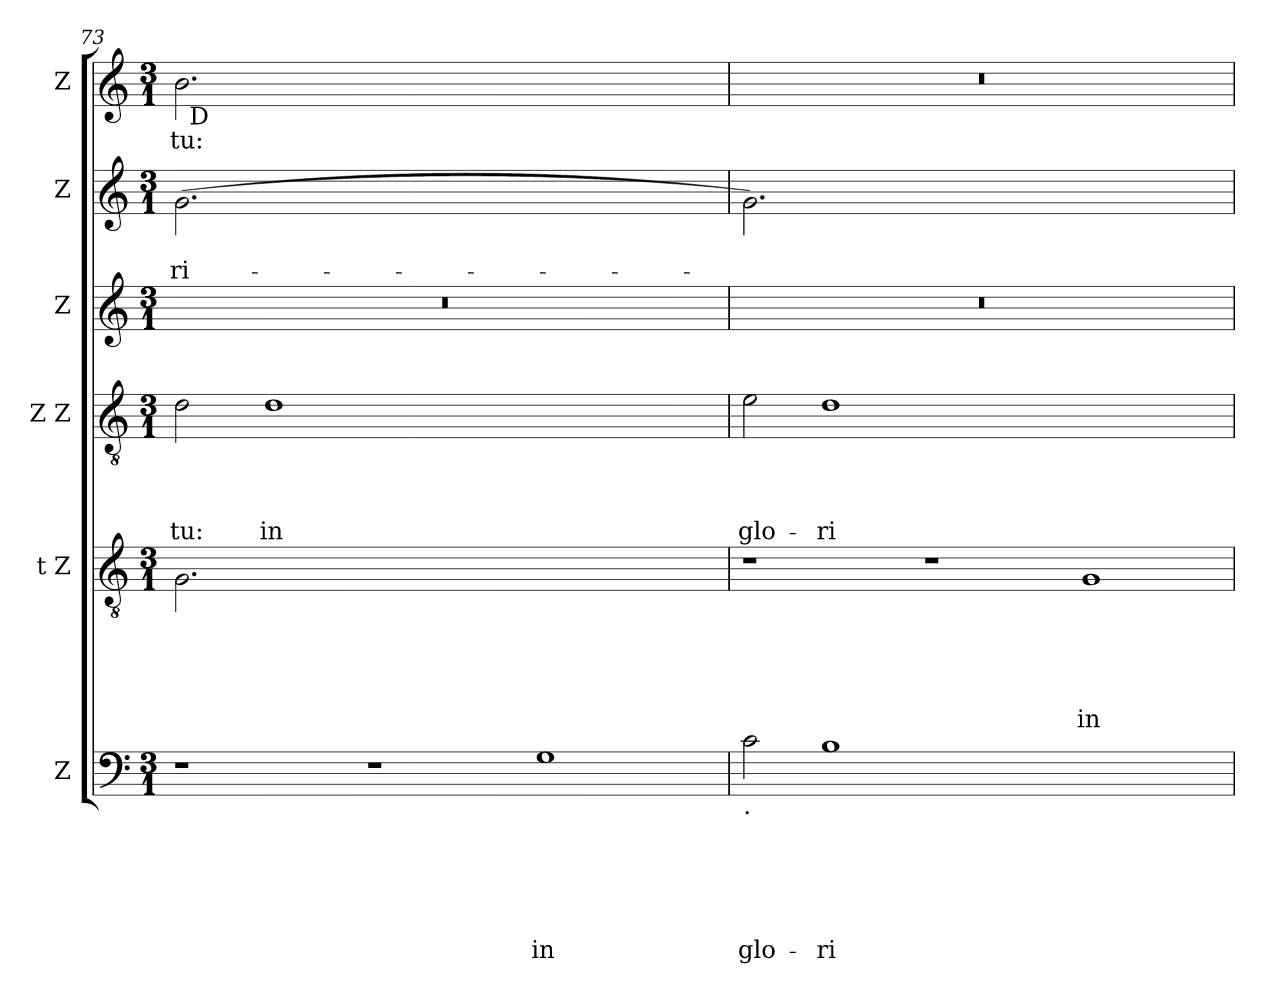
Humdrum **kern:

**kern	**text	**text	**text	**text	**text	**text	**kern	**text	**text	**text	**text	**text	**kern	**text	**text	**text	**text	**kern	**kern	**text	**text	**kern	**text
*part6	*part6	*part6	*part6	*part6	*part6	*part6	*part5	*part5	*part5	*part5	*part5	*part5	*part4	*part4	*part4	*part4	*part4	*part3	*part2	*part2	*part2	*part1	*part1
*staff6	*staff6	*staff6	*staff6	*staff6	*staff6	*staff6	*staff5	*staff5	*staff5	*staff5	*staff5	*staff5	*staff4	*staff4	*staff4	*staff4	*staff4	*staff3	*staff2	*staff2	*staff2	*staff1	*staff1
*I"Z	*	*	*	*	*	*	*I"t Z	*	*	*	*	*	*I"Z Z	*	*	*	*	*I"Z	*I"Z	*	*	*I"Z	*
*clefF4	*	*	*	*	*	*	*clefGv2	*	*	*	*	*	*clefGv2	*	*	*	*	*clefG2	*clefG2	*	*	*clefG2	*
*k[]	*	*	*	*	*	*	*k[]	*	*	*	*	*	*k[]	*	*	*	*	*k[]	*k[]	*	*	*k[]	*
*C:	*	*	*	*	*	*	*C:	*	*	*	*	*	*C:	*	*	*	*	*C:	*C:	*	*	*C:	*
*M3/1	*	*	*	*	*	*	*M3/1	*	*	*	*	*	*M3/1	*	*	*	*	*M3/1	*M3/1	*	*	*M3/1	*
=73	=73	=73	=73	=73	=73	=73	=73	=73	=73	=73	=73	=73	=73	=73	=73	=73	=73	=73	=73	=73	=73	=73	=73
!	!	!	!	!	!	!	!	!	!	!	!	!	!	!	!	!	!LO:LY:b	!LO:N:vis=1	!	!	!LO:LY:b	!	!LO:LY:b
*	*	*	*	*	*	*	*	*	*	*	*	*	*	*	*	*	*	*	*	*	*	*^	*
1r	.	.	.	.	.	.	2.G\	.	.	.	.	.	2d\	.	.	.	-tu:	0.r	(<2.g\	.	-ri-	2.b>\	32ryy	-tu:
!	!	!	!	!	!	!	!	!	!	!	!	!	!	!	!	!	!	!	!	!	!	!	!LO:TX:b:t=D	!
.	.	.	.	.	.	.	.	.	.	.	.	.	.	.	.	.	.	.	.	.	.	.	1ryy	.
!	!	!	!	!	!	!	!	!	!	!	!	!	!	!	!	!	!LO:LY:b	!	!	!	!	!	!	!
.	.	.	.	.	.	.	.	.	.	.	.	.	1d	.	.	.	in	.	.	.	.	.	.	.
.	.	.	.	.	.	.	0ryy	.	.	.	.	.	.	.	.	.	.	.	0ryy	.	.	0ryy	.	.
1r	.	.	.	.	.	.	.	.	.	.	.	.	.	.	.	.	.	.	.	.	.	.	.	.
.	.	.	.	.	.	.	.	.	.	.	.	.	.	.	.	.	.	.	.	.	.	.	1ryy	.
.	.	.	.	.	.	.	.	.	.	.	.	.	1.ryy	.	.	.	.	.	.	.	.	.	.	.
!	!	!	!	!	!	!LO:LY:b	!	!	!	!	!	!	!	!	!	!	!	!	!	!	!	!	!	!
1G	.	.	.	.	.	in	.	.	.	.	.	.	.	.	.	.	.	.	.	.	.	.	.	.
.	.	.	.	.	.	.	.	.	.	.	.	.	.	.	.	.	.	.	.	.	.	.	2ryy	.
.	.	.	.	.	.	.	.	.	.	.	.	.	.	.	.	.	.	.	.	.	.	.	4...ryy	.
.	.	.	.	.	.	.	4ryy	.	.	.	.	.	.	.	.	.	.	.	4ryy	.	.	4ryy	.	.
!!LO:LB:g=z
=74	=74	=74	=74	=74	=74	=74	=74	=74	=74	=74	=74	=74	=74	=74	=74	=74	=74	=74	=74	=74	=74	=74	=74	=74
!LO:TX:b:t=.	!	!	!	!	!	!	!	!	!	!	!	!	!	!	!	!	!	!	!	!	!	!	!	!
!	!	!	!	!	!	!LO:LY:b:rj	!	!	!	!	!	!	!	!	!	!	!LO:LY:b:rj	!LO:N:vis=1	!	!	!	!LO:N:vis=1	!	!
*	*	*	*	*	*	*	*	*	*	*	*	*	*	*	*	*	*	*	*	*	*	*v	*v	*
2c\	.	.	.	.	.	glo-	1r	.	.	.	.	.	2e\	.	.	.	glo-	0.r	2.g\)	.	.	0.r	.
!	!	!	!	!	!	!LO:LY:b	!	!	!	!	!	!	!	!	!	!	!LO:LY:b	!	!	!	!	!	!
1B	.	.	.	.	.	-ri-	.	.	.	.	.	.	1d	.	.	.	-ri-	.	.	.	.	.	.
.	.	.	.	.	.	.	.	.	.	.	.	.	.	.	.	.	.	.	0ryy	.	.	.	.
.	.	.	.	.	.	.	1r	.	.	.	.	.	.	.	.	.	.	.	.	.	.	.	.
1.ryy	.	.	.	.	.	.	.	.	.	.	.	.	1.ryy	.	.	.	.	.	.	.	.	.	.
!	!	!	!	!	!	!	!	!	!	!	!	!LO:LY:b	!	!	!	!	!	!	!	!	!	!	!
.	.	.	.	.	.	.	1G	.	.	.	.	in	.	.	.	.	.	.	.	.	.	.	.
.	.	.	.	.	.	.	.	.	.	.	.	.	.	.	.	.	.	.	4ryy	.	.	.	.
=	=	=	=	=	=	=	=	=	=	=	=	=	=	=	=	=	=	=	=	=	=	=	=
*-	*-	*-	*-	*-	*-	*-	*-	*-	*-	*-	*-	*-	*-	*-	*-	*-	*-	*-	*-	*-	*-	*-	*-
